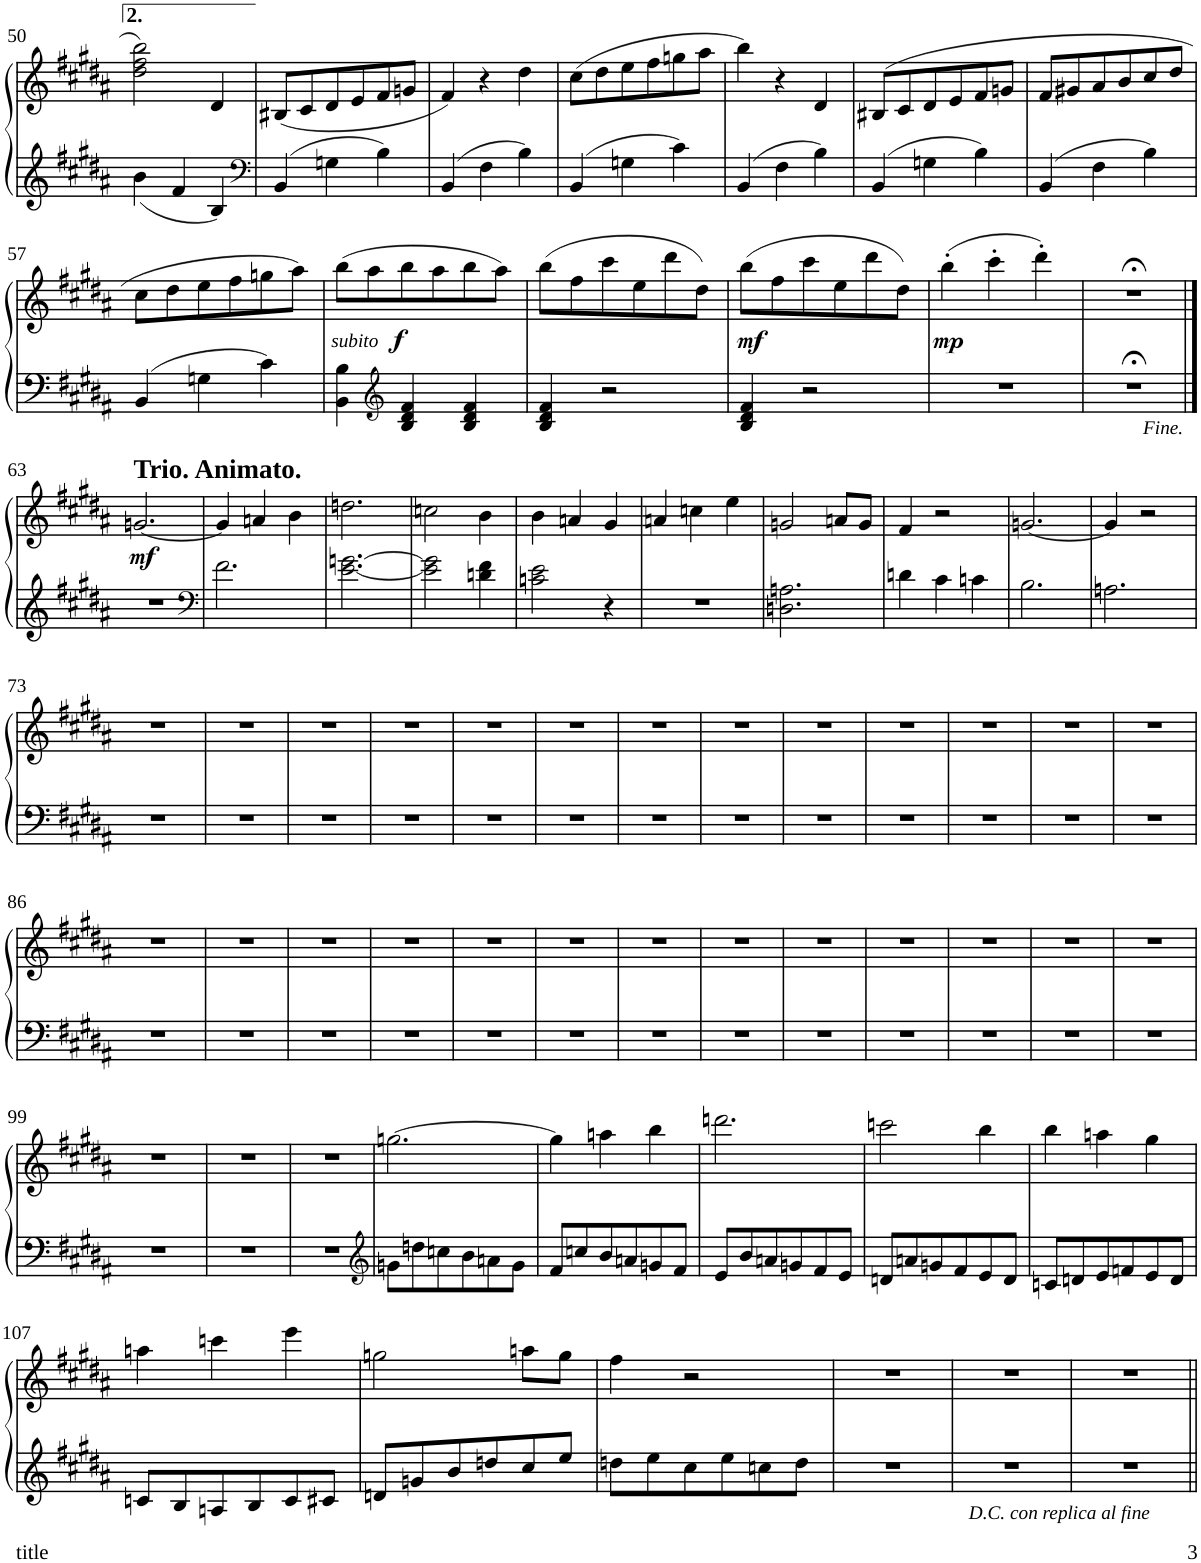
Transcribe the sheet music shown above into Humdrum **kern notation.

**kern	**kern	**dynam
*part1	*part1	*part1
*staff2	*staff1	*staff1/2
*I"Piano	*	*
*I'Pno	*	*
!!LO:PB:g=z
*clefG2	*clefG2	*
*k[f#c#g#d#a#]	*k[f#c#g#d#a#]	*
*M3/4	*M3/4	*
=50	=50	=50
4b\	2dd#\ 2ff#\ 2bb\	.
4f#/	.	.
4B/	4d#/	.
=51	=51	=51
*clefF4	*	*
4BB/	(8B#X/L	.
.	8c#/	.
4Gn\	8d#/	.
.	8e/	.
4B\	8f#/	.
.	8gn/J	.
=52	=52	=52
4BB/	4f#/)	.
4F#\	4r	.
4B\	4dd#\	.
=53	=53	=53
4BB/	(8cc#\L	.
.	8dd#\	.
4Gn\	8ee\	.
.	8ff#\	.
4c#\	8ggn\	.
.	8aa#\J	.
=54	=54	=54
4BB/	4bb\)	.
4F#\	4r	.
4B\	4d#/	.
=55	=55	=55
4BB/	(8B#X/L	.
.	8c#/	.
4Gn\	8d#/	.
.	8e/	.
4B\	8f#/	.
.	8gn/J	.
=56	=56	=56
4BB/	8f#/L	.
.	8g#X/	.
4F#\	8a#/	.
.	8b/	.
4B\	8cc#/	.
.	8dd#/J	.
!!LO:LB:g=z
=57	=57	=57
4BB/	8cc#\L	.
.	8dd#\	.
4Gn\	8ee\	.
.	8ff#\	.
4c#\	8ggn\	.
.	8aa#\J)	.
=58	=58	=58
!	!LO:TX:b:i:t=subito	!
!	!	!LO:DY:b
4BB\ 4B\	(8bb\L	f
.	8aa#\	.
*clefG2	*	*
4B/ 4d#/ 4f#/	8bb\	.
.	8aa#\	.
4B/ 4d#/ 4f#/	8bb\	.
.	8aa#\J)	.
=59	=59	=59
4B/ 4d#/ 4f#/	(8bb\L	.
.	8ff#\	.
2r	8ccc#\	.
.	8ee\	.
.	8ddd#\	.
.	8dd#\J)	.
=60	=60	=60
!	!	!LO:DY:b
4B/ 4d#/ 4f#/	(8bb\L	mf
.	8ff#\	.
2r	8ccc#\	.
.	8ee\	.
.	8ddd#\	.
.	8dd#\J)	.
=61	=61	=61
!	!	!LO:DY:b
2.r	(4bb'\	mp
.	4ccc#'\	.
.	4ddd#'\)	.
=62	=62	=62
2.r;<	2.r;<	.
!!LO:LB:g=z
==63	==63	==63
!	!LO:TX:a:B:t=Trio. Animato.	!
!	!	!LO:DY:b
2.r	[2.gn/	mf
=64	=64	=64
*clefF4	*	*
2.f#\	4g/]	.
.	4an/	.
.	4b\	.
=65	=65	=65
[2.e\ [2.gn\	2.ddn\	.
=66	=66	=66
2e\] 2g\]	2ccn\	.
4dn\ 4f#\	4b\	.
=67	=67	=67
2cn\ 2e\	4b\	.
.	4an/	.
4r	4g#/	.
=68	=68	=68
2.r	4an/	.
.	4ccn\	.
.	4ee\	.
=69	=69	=69
2.Dn\ 2.An\	2gn/	.
.	8an/L	.
.	8g/J	.
=70	=70	=70
4dn\	4f#/	.
4c#\	2r	.
4cn\	.	.
=71	=71	=71
2.B\	[2.gn/	.
=72	=72	=72
2.An\	4g/]	.
.	2r	.
!!LO:LB:g=z
=73	=73	=73
2.r	2.r	.
=74	=74	=74
2.r	2.r	.
=75	=75	=75
2.r	2.r	.
=76	=76	=76
2.r	2.r	.
=77	=77	=77
2.r	2.r	.
=78	=78	=78
2.r	2.r	.
=79	=79	=79
2.r	2.r	.
=80	=80	=80
2.r	2.r	.
=81	=81	=81
2.r	2.r	.
=82	=82	=82
2.r	2.r	.
=83	=83	=83
2.r	2.r	.
=84	=84	=84
2.r	2.r	.
=85	=85	=85
2.r	2.r	.
!!LO:LB:g=z
=86	=86	=86
2.r	2.r	.
=87	=87	=87
2.r	2.r	.
=88	=88	=88
2.r	2.r	.
=89	=89	=89
2.r	2.r	.
=90	=90	=90
2.r	2.r	.
=91	=91	=91
2.r	2.r	.
=92	=92	=92
2.r	2.r	.
=93	=93	=93
2.r	2.r	.
=94	=94	=94
2.r	2.r	.
=95	=95	=95
2.r	2.r	.
=96	=96	=96
2.r	2.r	.
=97	=97	=97
2.r	2.r	.
=98	=98	=98
2.r	2.r	.
!!LO:LB:g=z
=99	=99	=99
2.r	2.r	.
=100	=100	=100
2.r	2.r	.
=101	=101	=101
2.r	2.r	.
=102	=102	=102
*clefG2	*	*
8gn\L	[2.ggn\	.
8ddn\	.	.
8ccn\	.	.
8b\	.	.
8an\	.	.
8g\J	.	.
=103	=103	=103
8f#/L	4gg\]	.
8ccn/	.	.
8b/	4aan\	.
8an/	.	.
8gn/	4bb\	.
8f#/J	.	.
=104	=104	=104
8e/L	2.dddn\	.
8b/	.	.
8an/	.	.
8gn/	.	.
8f#/	.	.
8e/J	.	.
=105	=105	=105
8dn/L	2cccn\	.
8an/	.	.
8gn/	.	.
8f#/	.	.
8e/	4bb\	.
8d/J	.	.
=106	=106	=106
8cn/L	4bb\	.
8dn/	.	.
8e/	4aan\	.
8fn/	.	.
8e/	4gg#\	.
8d/J	.	.
!!LO:LB:g=z
=107	=107	=107
8cn/L	4aan\	.
8B/	.	.
8An/	4cccn\	.
8B/	.	.
8c/	4eee\	.
8c#X/J	.	.
=108	=108	=108
8dn/L	2ggn\	.
8gn/	.	.
8b/	.	.
8ddn/	.	.
8cc#/	8aan\L	.
8ee/J	8gg\J	.
=109	=109	=109
8ddn\L	4ff#\	.
8ee\	.	.
8cc#\	2r	.
8ee\	.	.
8ccn\	.	.
8dd\J	.	.
=110	=110	=110
2.r	2.r	.
=111	=111	=111
2.r	2.r	.
=112	=112	=112
!LO:TX:b:i:t=D.C. con replica al fine	!	!
2.r	2.r	.
=||	=||	=||
*-	*-	*-
